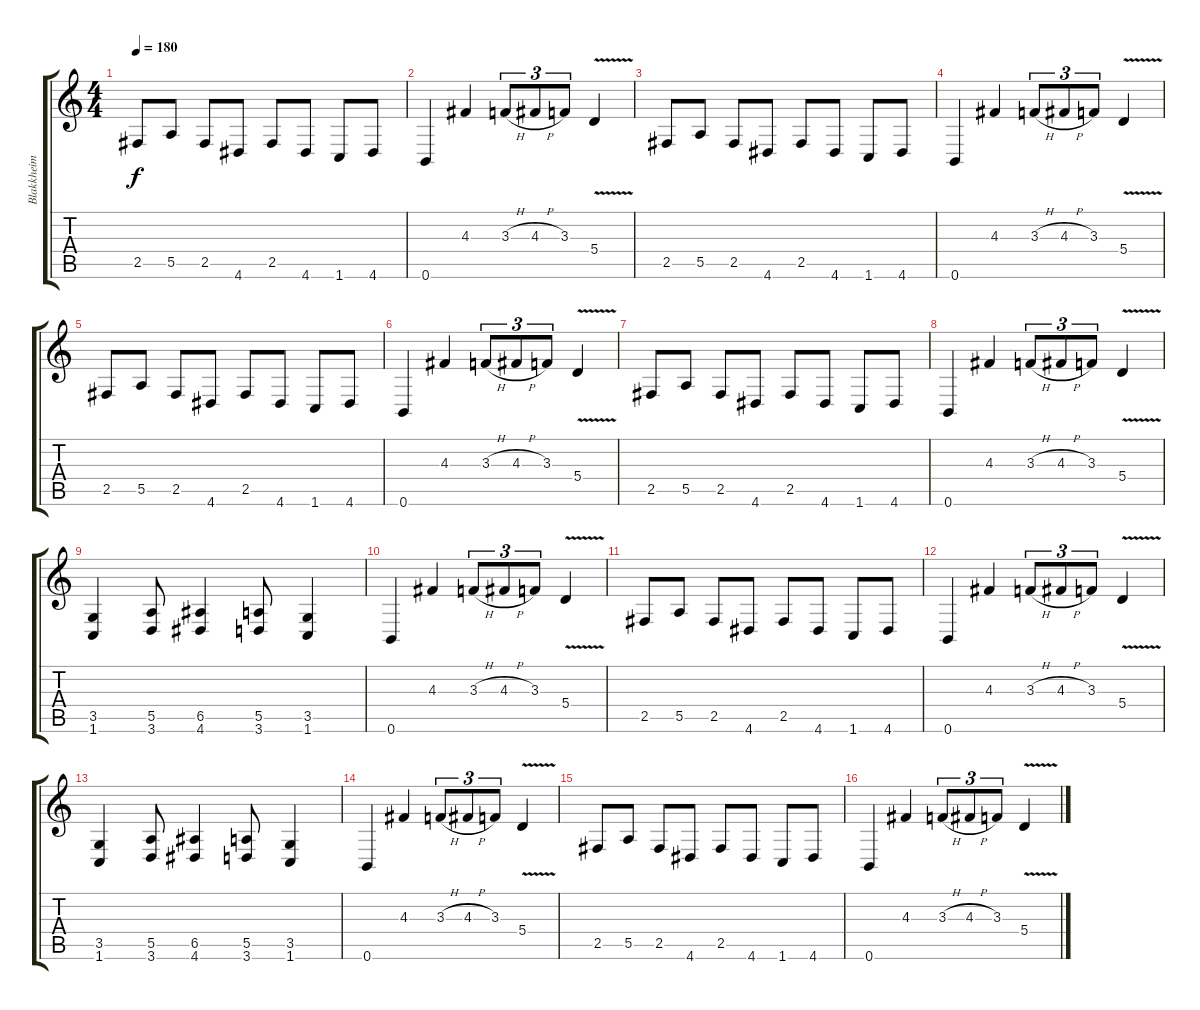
\track ("Blakkheim - Guitar" "Blakkheim ") {instrument distortionguitar}
\staff {score tabs}
\tuning (B3 Gb3 D3 A2 E2 B1) {hide}
\ts (4 4)
\tempo 180
\clef g2
\ks c
2.5.8{dy f} 5.5.8 2.5.8 4.6.8 2.5.8 4.6.8 1.6.8 4.6.8 |
0.6.4 4.3.4 3.3{h}.8{tu (3 2)} 4.3{h}.8{tu (3 2)} 3.3.8{tu (3 2)} 5.4{v}.4 |
2.5.8 5.5.8 2.5.8 4.6.8 2.5.8 4.6.8 1.6.8 4.6.8 |
0.6.4 4.3.4 3.3{h}.8{tu (3 2)} 4.3{h}.8{tu (3 2)} 3.3.8{tu (3 2)} 5.4{v}.4 |
2.5.8 5.5.8 2.5.8 4.6.8 2.5.8 4.6.8 1.6.8 4.6.8 |
0.6.4 4.3.4 3.3{h}.8{tu (3 2)} 4.3{h}.8{tu (3 2)} 3.3.8{tu (3 2)} 5.4{v}.4 |
2.5.8 5.5.8 2.5.8 4.6.8 2.5.8 4.6.8 1.6.8 4.6.8 |
0.6.4 4.3.4 3.3{h}.8{tu (3 2)} 4.3{h}.8{tu (3 2)} 3.3.8{tu (3 2)} 5.4{v}.4 |
(3.5 1.6).4 (5.5 3.6).8 (6.5 4.6).4 (5.5 3.6).8 (3.5 1.6).4 |
0.6.4 4.3.4 3.3{h}.8{tu (3 2)} 4.3{h}.8{tu (3 2)} 3.3.8{tu (3 2)} 5.4{v}.4 |
2.5.8 5.5.8 2.5.8 4.6.8 2.5.8 4.6.8 1.6.8 4.6.8 |
0.6.4 4.3.4 3.3{h}.8{tu (3 2)} 4.3{h}.8{tu (3 2)} 3.3.8{tu (3 2)} 5.4{v}.4 |
(3.5 1.6).4 (5.5 3.6).8 (6.5 4.6).4 (5.5 3.6).8 (3.5 1.6).4 |
0.6.4 4.3.4 3.3{h}.8{tu (3 2)} 4.3{h}.8{tu (3 2)} 3.3.8{tu (3 2)} 5.4{v}.4 |
2.5.8 5.5.8 2.5.8 4.6.8 2.5.8 4.6.8 1.6.8 4.6.8 |
0.6.4 4.3.4 3.3{h}.8{tu (3 2)} 4.3{h}.8{tu (3 2)} 3.3.8{tu (3 2)} 5.4{v}.4
